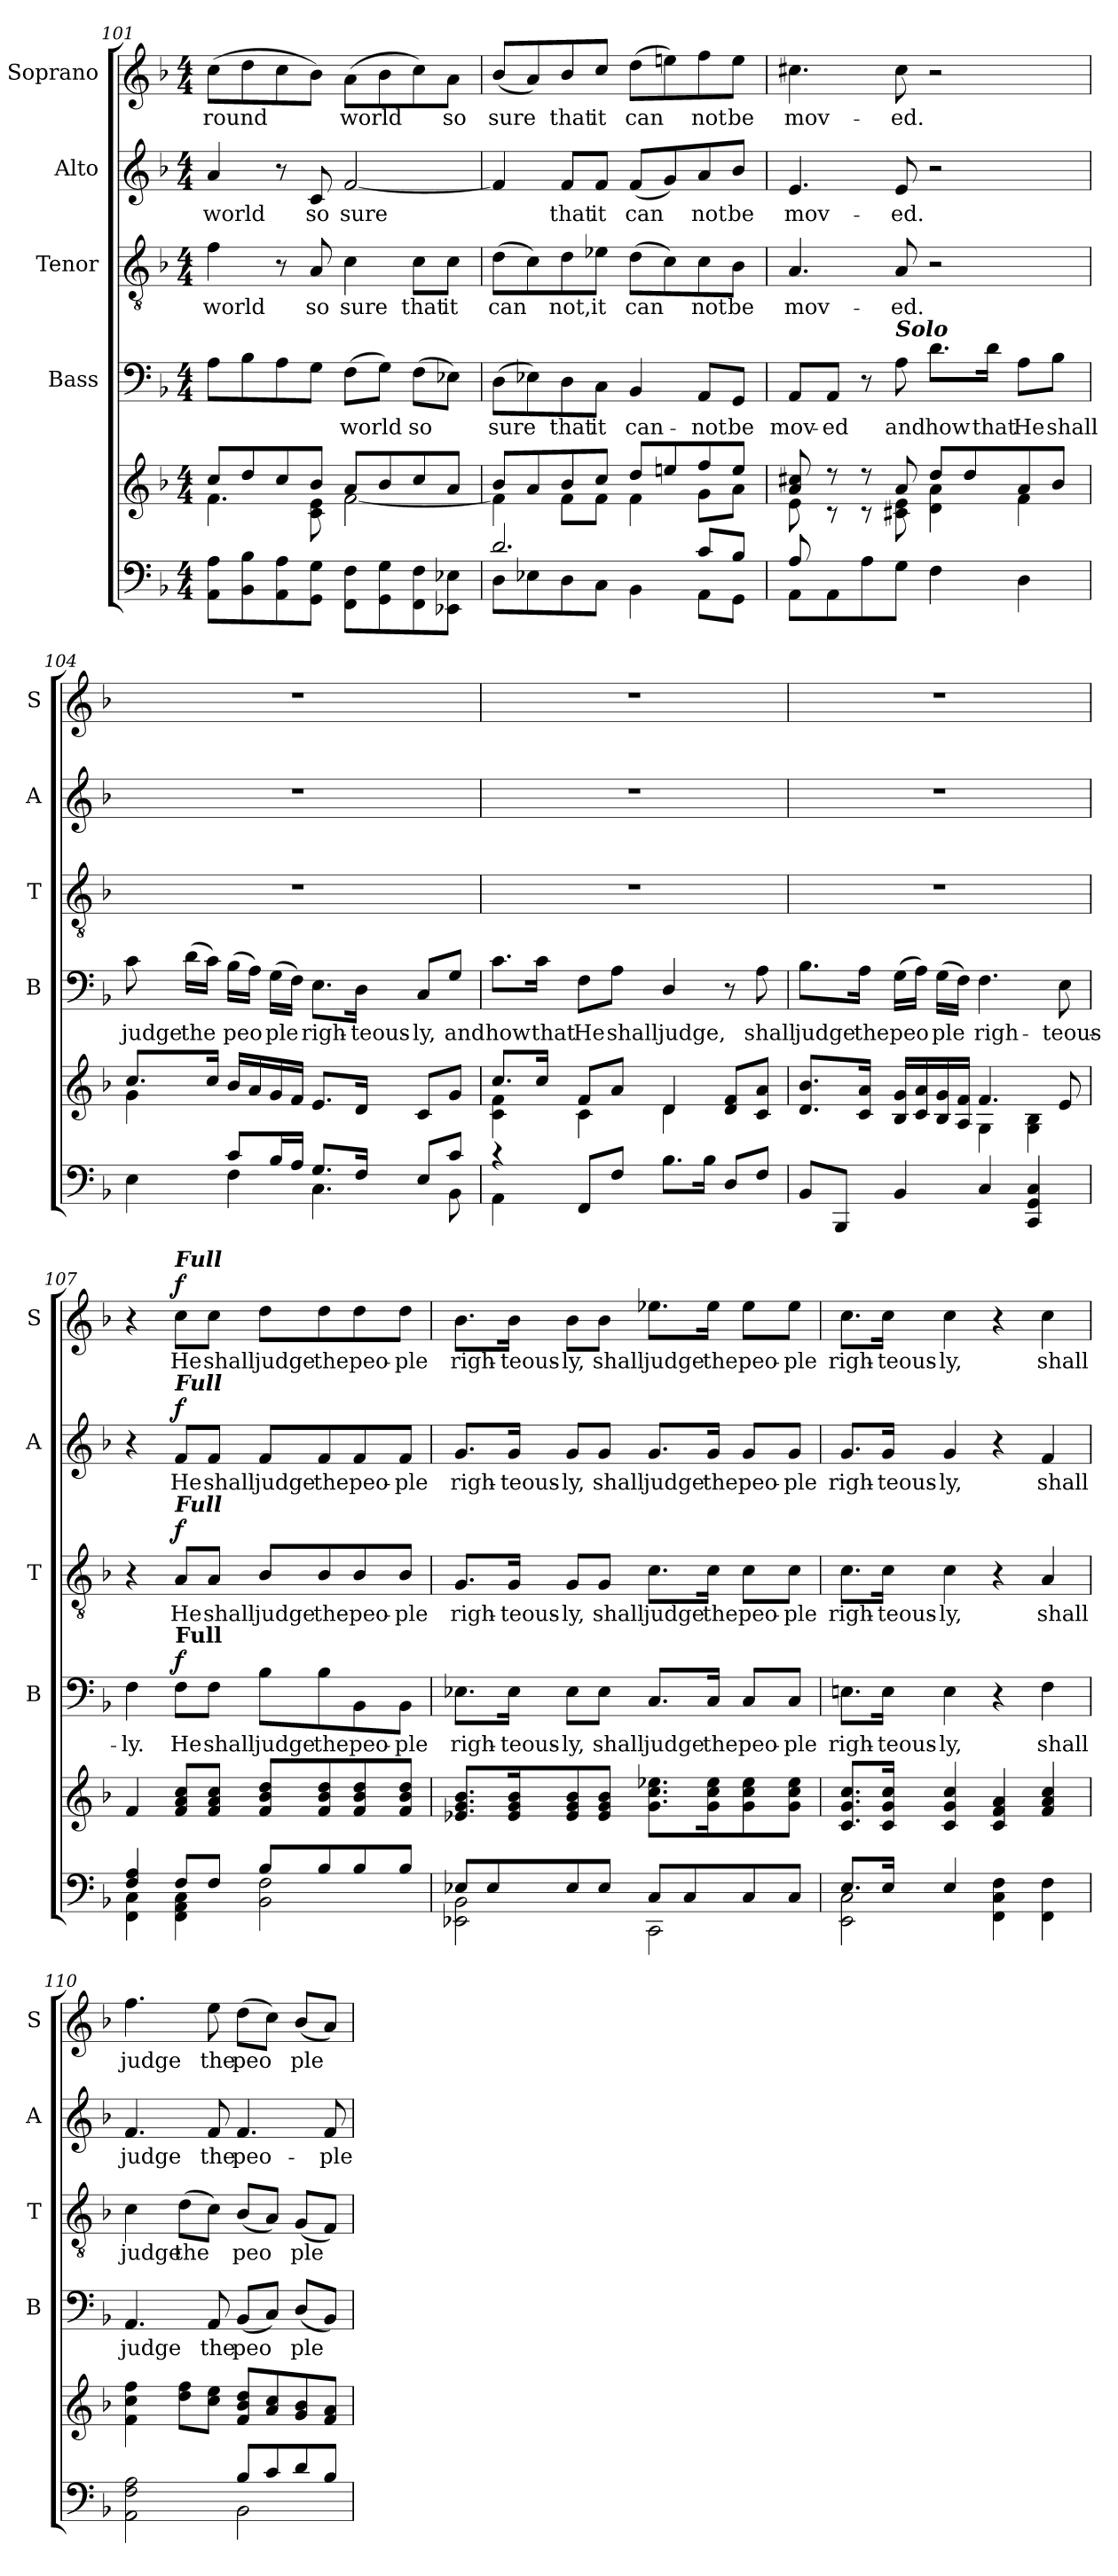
**kern	**kern	**kern	**text	**dynam	**kern	**text	**dynam	**kern	**text	**dynam	**kern	**text	**dynam
*part6	*part5	*part4	*part4	*part4	*part3	*part3	*part3	*part2	*part2	*part2	*part1	*part1	*part1
*staff6	*staff5	*staff4	*staff4	*staff4	*staff3	*staff3	*staff3	*staff2	*staff2	*staff2	*staff1	*staff1	*staff1
*	*	*I"Bass	*	*	*I"Tenor	*	*	*I"Alto	*	*	*I"Soprano	*	*
*	*	*I'B	*	*	*I'T	*	*	*I'A	*	*	*I'S	*	*
*clefF4	*clefG2	*clefF4	*	*	*clefGv2	*	*	*clefG2	*	*	*clefG2	*	*
*k[b-]	*k[b-]	*k[b-]	*	*	*k[b-]	*	*	*k[b-]	*	*	*k[b-]	*	*
*F:	*F:	*F:	*	*	*F:	*	*	*F:	*	*	*F:	*	*
*M4/4	*M4/4	*M4/4	*	*	*M4/4	*	*	*M4/4	*	*	*M4/4	*	*
=101	=101	=101	=101	=101	=101	=101	=101	=101	=101	=101	=101	=101	=101
*^	*^	*	*	*	*	*	*	*	*	*	*	*	*
!	!	!	!	!	!	!	!	!LO:LY:b	!	!	!LO:LY:b	!	!	!LO:LY:b	!
1ryy	8AA\ 8A\L	8cc/L	4.f\	8A\L	.	.	4f\	world	.	4a/	world	.	(>8cc\L	round	.
.	8BB-\ 8B-\	8dd/	.	8B-\	.	.	.	.	.	.	.	.	8dd\	.	.
.	8AA\ 8A\	8cc/	.	8A\	.	.	8r	.	.	8r	.	.	8cc\	.	.
!	!	!	!	!	!	!	!	!LO:LY:b	!	!	!LO:LY:b	!	!	!	!
.	8GG\ 8G\J	8b-/J	8c\ 8e\	8G\J	.	.	8A/	so	.	8c/	so	.	8b-\J)	.	.
!	!	!	!	!	!LO:LY:b	!	!	!LO:LY:b	!	!	!LO:LY:b	!	!	!LO:LY:b	!
.	8FF\ 8F\L	8a/L	[2f\	(>8F\L	world	.	4c\	sure	.	[2f/	sure	.	(>8a\L	world	.
.	8GG\ 8G\	8b-/	.	8G\J)	.	.	.	.	.	.	.	.	8b-\	.	.
!	!	!	!	!	!LO:LY:b	!	!	!LO:LY:b	!	!	!	!	!	!	!
.	8FF\ 8F\	8cc/	.	(>8F\L	so	.	8c\L	that	.	.	.	.	8cc\)	.	.
!	!	!	!	!	!	!	!	!LO:LY:b	!	!	!	!	!	!LO:LY:b	!
.	8EE-X\ 8E-X\J	8a/J	.	8E-X\J)	.	.	8c\J	it	.	.	.	.	8a\J	so	.
=102	=102	=102	=102	=102	=102	=102	=102	=102	=102	=102	=102	=102	=102	=102	=102
!	!	!	!	!	!LO:LY:b	!	!	!LO:LY:b	!	!	!	!	!	!LO:LY:b	!
2.d/	8D\L	8b-/L	4f\]	(>8D\L	sure	.	(>8d\L	can­	.	4f/]	.	.	(<8b-/L	sure	.
.	8E-X\	8a/	.	8E-X\)	.	.	8c\)	.	.	.	.	.	8a/)	.	.
!	!	!	!	!	!LO:LY:b	!	!	!LO:LY:b	!	!	!LO:LY:b	!	!	!LO:LY:b	!
.	8D\	8b-/	8f\L	8D\	that	.	8d\	not,	.	8f/L	that	.	8b-/	that	.
!	!	!	!	!	!LO:LY:b	!	!	!LO:LY:b	!	!	!LO:LY:b	!	!	!LO:LY:b	!
.	8C\J	8cc/J	8f\J	8C\J	it	.	8e-X\J	it	.	8f/J	it	.	8cc/J	it	.
!	!	!	!	!	!LO:LY:b	!	!	!LO:LY:b	!	!	!LO:LY:b	!	!	!LO:LY:b	!
.	4BB-\	8dd/L	4f\	4BB-/	can-	.	(>8d\L	can­	.	(<8f/L	can­	.	(>8dd\L	can­	.
.	.	8eeni/	.	.	.	.	8c\)	.	.	8g/)	.	.	8eeni\)	.	.
!	!	!	!	!	!LO:LY:b	!	!	!LO:LY:b	!	!	!LO:LY:b	!	!	!LO:LY:b	!
8c/L	8AA\L	8ff/	8g\L	8AA/L	-not	.	8c\	not	.	8a/	not	.	8ff\	not	.
!	!	!	!	!	!LO:LY:b	!	!	!LO:LY:b	!	!	!LO:LY:b	!	!	!LO:LY:b	!
8B-/J	8GG\J	8ee/J	8a\J	8GG/J	be	.	8B-\J	be	.	8b-/J	be	.	8ee\J	be	.
!!LO:LB:g=z
=103	=103	=103	=103	=103	=103	=103	=103	=103	=103	=103	=103	=103	=103	=103	=103
!	!	!	!	!	!LO:LY:b	!	!	!LO:LY:b	!	!	!LO:LY:b	!	!	!LO:LY:b	!
8A/	8AA\L	8a/ 8cc#X/	8e\	8AA/L	mov-	.	4.A/	mov-	.	4.e/	mov-	.	4.cc#X\	mov-	.
!	!	!	!	!	!LO:LY:b	!	!	!	!	!	!	!	!	!	!
2..ryy	8AA\	8r	8r	8AA/J	-ed	.	.	.	.	.	.	.	.	.	.
.	8A\	8r	8r	8r	.	.	.	.	.	.	.	.	.	.	.
!	!	!	!	!LO:TX:a:Bi:t=Solo	!	!	!	!	!	!	!	!	!	!	!
!	!	!	!	!	!LO:LY:b	!	!	!LO:LY:b	!	!	!LO:LY:b	!	!	!LO:LY:b	!
.	8G\J	8a/	8c#X\ 8e\	8A\	and	.	8A/	-ed.	.	8e/	-ed.	.	8cc#\	-ed.	.
!	!	!	!	!	!LO:LY:b	!	!	!	!	!	!	!	!	!	!
.	4F\	8dd/L	4d\ 4a\	8.d\L	how	.	2r	.	.	2r	.	.	2r	.	.
.	.	8dd/	.	.	.	.	.	.	.	.	.	.	.	.	.
!	!	!	!	!	!LO:LY:b	!	!	!	!	!	!	!	!	!	!
.	.	.	.	16d\Jk	that	.	.	.	.	.	.	.	.	.	.
!	!	!	!	!	!LO:LY:b	!	!	!	!	!	!	!	!	!	!
.	4D\	8a/	4f\	8A\L	He	.	.	.	.	.	.	.	.	.	.
!	!	!	!	!	!LO:LY:b	!	!	!	!	!	!	!	!	!	!
.	.	8b-/J	.	8B-\J	shall	.	.	.	.	.	.	.	.	.	.
=104	=104	=104	=104	=104	=104	=104	=104	=104	=104	=104	=104	=104	=104	=104	=104
!	!	!	!	!	!LO:LY:b	!	!	!	!	!	!	!	!	!	!
4ryy	4E\	8.cc/L	4g\	8c\	judge	.	1r	.	.	1r	.	.	1r	.	.
!	!	!	!	!	!LO:LY:b	!	!	!	!	!	!	!	!	!	!
.	.	.	.	(>16d\LL	the	.	.	.	.	.	.	.	.	.	.
.	.	16cc/Jk	.	16c\JJ)	.	.	.	.	.	.	.	.	.	.	.
!	!	!	!	!	!LO:LY:b	!	!	!	!	!	!	!	!	!	!
8c/L	4F\	16b-/LL	2.ryy	(>16B-\LL	peo	.	.	.	.	.	.	.	.	.	.
.	.	16a/	.	16A\JJ)	.	.	.	.	.	.	.	.	.	.	.
!	!	!	!	!	!LO:LY:b	!	!	!	!	!	!	!	!	!	!
16B-/L	.	16g/	.	(>16G\LL	ple	.	.	.	.	.	.	.	.	.	.
16A/JJ	.	16f/JJ	.	16F\JJ)	.	.	.	.	.	.	.	.	.	.	.
!	!	!	!	!	!LO:LY:b	!	!	!	!	!	!	!	!	!	!
8.G/L	4.C\	8.e/L	.	8.E\L	righ-	.	.	.	.	.	.	.	.	.	.
!	!	!	!	!	!LO:LY:b	!	!	!	!	!	!	!	!	!	!
16F/Jk	.	16d/Jk	.	16D\Jk	-teous-	.	.	.	.	.	.	.	.	.	.
!	!	!	!	!	!LO:LY:b	!	!	!	!	!	!	!	!	!	!
8E/L	.	8c/L	.	8C/L	-ly,	.	.	.	.	.	.	.	.	.	.
!	!	!	!	!	!LO:LY:b	!	!	!	!	!	!	!	!	!	!
8c/J	8BB-\	8g/J	.	8G/J	and	.	.	.	.	.	.	.	.	.	.
=105	=105	=105	=105	=105	=105	=105	=105	=105	=105	=105	=105	=105	=105	=105	=105
!	!	!	!	!	!LO:LY:b	!	!	!	!	!	!	!	!	!	!
4rc	4AA\	8.cc/L	4c\ 4f\	8.c\L	how	.	1r	.	.	1r	.	.	1r	.	.
!	!	!	!	!	!LO:LY:b	!	!	!	!	!	!	!	!	!	!
.	.	16cc/Jk	.	16c\Jk	that	.	.	.	.	.	.	.	.	.	.
!	!	!	!	!	!LO:LY:b	!	!	!	!	!	!	!	!	!	!
8FF/L	2.ryy	8f/L	4c\	8F\L	He	.	.	.	.	.	.	.	.	.	.
!	!	!	!	!	!LO:LY:b	!	!	!	!	!	!	!	!	!	!
8F/J	.	8a/J	.	8A\J	shall	.	.	.	.	.	.	.	.	.	.
!	!	!	!	!	!LO:LY:b	!	!	!	!	!	!	!	!	!	!
8.B-\L	.	4d/	4d\	4D/	judge,	.	.	.	.	.	.	.	.	.	.
16B-\Jk	.	.	.	.	.	.	.	.	.	.	.	.	.	.	.
8D/L	.	8d/ 8f/L	4ryy	8r	.	.	.	.	.	.	.	.	.	.	.
!	!	!	!	!	!LO:LY:b	!	!	!	!	!	!	!	!	!	!
8F/J	.	8c/ 8a/J	.	8A\	shall	.	.	.	.	.	.	.	.	.	.
*v	*v	*	*	*	*	*	*	*	*	*	*	*	*	*	*
!!LO:PB:g=z
=106	=106	=106	=106	=106	=106	=106	=106	=106	=106	=106	=106	=106	=106	=106
!	!	!	!	!LO:LY:b	!	!	!	!	!	!	!	!	!	!
8BB-/L	8.d/ 8.b-/L	2ryy	8.B-\L	judge	.	1r	.	.	1r	.	.	1r	.	.
8BBB-/J	.	.	.	.	.	.	.	.	.	.	.	.	.	.
!	!	!	!	!LO:LY:b	!	!	!	!	!	!	!	!	!	!
.	16c/ 16a/Jk	.	16A\Jk	the	.	.	.	.	.	.	.	.	.	.
!	!	!	!	!LO:LY:b	!	!	!	!	!	!	!	!	!	!
4BB-/	16B-/ 16g/LL	.	(>16G\LL	peo	.	.	.	.	.	.	.	.	.	.
.	16c/ 16a/	.	16A\JJ)	.	.	.	.	.	.	.	.	.	.	.
!	!	!	!	!LO:LY:b	!	!	!	!	!	!	!	!	!	!
.	16B-/ 16g/	.	(>16G\LL	ple	.	.	.	.	.	.	.	.	.	.
.	16A/ 16f/JJ	.	16F\JJ)	.	.	.	.	.	.	.	.	.	.	.
!	!	!	!	!LO:LY:b	!	!	!	!	!	!	!	!	!	!
4C/	4.f/	4G\	4.F\	righ-	.	.	.	.	.	.	.	.	.	.
4CC/ 4GG/ 4C/	.	4G\ 4B-\	.	.	.	.	.	.	.	.	.	.	.	.
!	!	!	!	!LO:LY:b	!	!	!	!	!	!	!	!	!	!
.	8e/	.	8E\	-teous-	.	.	.	.	.	.	.	.	.	.
*	*v	*v	*	*	*	*	*	*	*	*	*	*	*	*
=107	=107	=107	=107	=107	=107	=107	=107	=107	=107	=107	=107	=107	=107
*^	*	*	*	*	*	*	*	*	*	*	*	*	*
!	!	!	!	!LO:LY:b	!	!	!	!	!	!	!	!	!	!
4F/ 4A/	4FF\ 4C\	4f/	4F\	-ly.	.	4r	.	.	4r	.	.	4r	.	.
!	!	!	!	!	!	!	!	!	!	!	!	!LO:TX:a:Bi:t=Full	!	!
!	!	!	!	!	!	!	!	!	!LO:TX:a:Bi:t=Full	!	!	!	!	!
!	!	!	!	!	!	!LO:TX:a:Bi:t=Full	!	!	!	!	!	!	!	!
!	!	!	!LO:TX:a:B:t=Full	!	!	!	!	!	!	!	!	!	!	!
!	!	!	!	!LO:LY:b	!LO:DY:b	!	!LO:LY:b	!LO:DY:b	!	!LO:LY:b	!LO:DY:b	!	!LO:LY:b	!LO:DY:b
8F/L	4FF\ 4AA\ 4C\	8f/ 8a/ 8cc/L	8F\L	He	f	8A/L	He	f	8f/L	He	f	8cc\L	He	f
!	!	!	!	!LO:LY:b	!	!	!LO:LY:b	!	!	!LO:LY:b	!	!	!LO:LY:b	!
8F/J	.	8f/ 8a/ 8cc/J	8F\J	shall	.	8A/J	shall	.	8f/J	shall	.	8cc\J	shall	.
!	!	!	!	!LO:LY:b	!	!	!LO:LY:b	!	!	!LO:LY:b	!	!	!LO:LY:b	!
8B-/L	2BB-\ 2F\	8f/ 8b-/ 8dd/L	8B-\L	judge	.	8B-/L	judge	.	8f/L	judge	.	8dd\L	judge	.
!	!	!	!	!LO:LY:b	!	!	!LO:LY:b	!	!	!LO:LY:b	!	!	!LO:LY:b	!
8B-/	.	8f/ 8b-/ 8dd/	8B-\	the	.	8B-/	the	.	8f/	the	.	8dd\	the	.
!	!	!	!	!LO:LY:b	!	!	!LO:LY:b	!	!	!LO:LY:b	!	!	!LO:LY:b	!
8B-/	.	8f/ 8b-/ 8dd/	8BB-\	peo-	.	8B-/	peo-	.	8f/	peo-	.	8dd\	peo-	.
!	!	!	!	!LO:LY:b	!	!	!LO:LY:b	!	!	!LO:LY:b	!	!	!LO:LY:b	!
8B-/J	.	8f/ 8b-/ 8dd/J	8BB-\J	-ple	.	8B-/J	-ple	.	8f/J	-ple	.	8dd\J	-ple	.
=108	=108	=108	=108	=108	=108	=108	=108	=108	=108	=108	=108	=108	=108	=108
!	!	!	!	!LO:LY:b	!	!	!LO:LY:b	!	!	!LO:LY:b	!	!	!LO:LY:b	!
8E-X/L	2EE-X\ 2BB-\	8.e-X/ 8.g/ 8.b-/L	8.E-X\L	righ-	.	8.G/L	righ-	.	8.g/L	righ-	.	8.b-\L	righ-	.
8E-/	.	.	.	.	.	.	.	.	.	.	.	.	.	.
!	!	!	!	!LO:LY:b	!	!	!LO:LY:b	!	!	!LO:LY:b	!	!	!LO:LY:b	!
.	.	16e-/ 16g/ 16b-/K	16E-\Jk	-teous-	.	16G/Jk	-teous-	.	16g/Jk	-teous-	.	16b-\Jk	-teous-	.
!	!	!	!	!LO:LY:b	!	!	!LO:LY:b	!	!	!LO:LY:b	!	!	!LO:LY:b	!
8E-/	.	8e-/ 8g/ 8b-/	8E-\L	-ly,	.	8G/L	-ly,	.	8g/L	-ly,	.	8b-\L	-ly,	.
!	!	!	!	!LO:LY:b	!	!	!LO:LY:b	!	!	!LO:LY:b	!	!	!LO:LY:b	!
8E-/J	.	8e-/ 8g/ 8b-/J	8E-\J	shall	.	8G/J	shall	.	8g/J	shall	.	8b-\J	shall	.
!	!	!	!	!LO:LY:b	!	!	!LO:LY:b	!	!	!LO:LY:b	!	!	!LO:LY:b	!
8C/L	2CC\	8.g\ 8.cc\ 8.ee-X\L	8.C/L	judge	.	8.c\L	judge	.	8.g/L	judge	.	8.ee-X\L	judge	.
8C/	.	.	.	.	.	.	.	.	.	.	.	.	.	.
!	!	!	!	!LO:LY:b	!	!	!LO:LY:b	!	!	!LO:LY:b	!	!	!LO:LY:b	!
.	.	16g\ 16cc\ 16ee-\K	16C/Jk	the	.	16c\Jk	the	.	16g/Jk	the	.	16ee-\Jk	the	.
!	!	!	!	!LO:LY:b	!	!	!LO:LY:b	!	!	!LO:LY:b	!	!	!LO:LY:b	!
8C/	.	8g\ 8cc\ 8ee-\	8C/L	peo-	.	8c\L	peo-	.	8g/L	peo-	.	8ee-\L	peo-	.
!	!	!	!	!LO:LY:b	!	!	!LO:LY:b	!	!	!LO:LY:b	!	!	!LO:LY:b	!
8C/J	.	8g\ 8cc\ 8ee-\J	8C/J	-ple	.	8c\J	-ple	.	8g/J	-ple	.	8ee-\J	-ple	.
!!LO:PB:g=z
=109	=109	=109	=109	=109	=109	=109	=109	=109	=109	=109	=109	=109	=109	=109
!	!	!	!	!LO:LY:b	!	!	!LO:LY:b	!	!	!LO:LY:b	!	!	!LO:LY:b	!
8.E/L	2EE\ 2C\	8.c/ 8.g/ 8.cc/L	8.Eni\L	righ-	.	8.c\L	righ-	.	8.g/L	righ-	.	8.cc\L	righ-	.
!	!	!	!	!LO:LY:b	!	!	!LO:LY:b	!	!	!LO:LY:b	!	!	!LO:LY:b	!
16E/Jk	.	16c/ 16g/ 16cc/Jk	16E\Jk	-teous-	.	16c\Jk	-teous-	.	16g/Jk	-teous-	.	16cc\Jk	-teous-	.
!	!	!	!	!LO:LY:b	!	!	!LO:LY:b	!	!	!LO:LY:b	!	!	!LO:LY:b	!
4E/	.	4c/ 4g/ 4cc/	4E\	-ly,	.	4c\	-ly,	.	4g/	-ly,	.	4cc\	-ly,	.
2ryy	4FF\ 4C\ 4F\	4c/ 4f/ 4a/	4r	.	.	4r	.	.	4r	.	.	4r	.	.
!	!	!	!	!LO:LY:b	!	!	!LO:LY:b	!	!	!LO:LY:b	!	!	!LO:LY:b	!
.	4FF\ 4F\	4f/ 4a/ 4cc/	4F\	shall	.	4A/	shall	.	4f/	shall	.	4cc\	shall	.
=110	=110	=110	=110	=110	=110	=110	=110	=110	=110	=110	=110	=110	=110	=110
!	!	!	!	!LO:LY:b	!	!	!LO:LY:b	!	!	!LO:LY:b	!	!	!LO:LY:b	!
2ryy	2AA\ 2F\ 2A\	4f\ 4cc\ 4ff\	4.AA/	judge	.	4c\	judge	.	4.f/	judge	.	4.ff\	judge	.
!	!	!	!	!	!	!	!LO:LY:b	!	!	!	!	!	!	!
.	.	8dd\ 8ff\L	.	.	.	(>8d\L	the	.	.	.	.	.	.	.
!	!	!	!	!LO:LY:b	!	!	!	!	!	!LO:LY:b	!	!	!LO:LY:b	!
.	.	8cc\ 8ee\J	8AA/	the	.	8c\J)	.	.	8f/	the	.	8ee\	the	.
!	!	!	!	!LO:LY:b	!	!	!LO:LY:b	!	!	!LO:LY:b	!	!	!LO:LY:b	!
8B-/L	2BB-\	8f/ 8b-/ 8dd/L	(<8BB-/L	peo­	.	(<8B-/L	peo­	.	4.f/	peo-	.	(>8dd\L	peo­	.
8c/	.	8a/ 8cc/	8C/J)	.	.	8A/J)	.	.	.	.	.	8cc\J)	.	.
!	!	!	!	!LO:LY:b	!	!	!LO:LY:b	!	!	!	!	!	!LO:LY:b	!
8d/	.	8g/ 8b-/	(<8D/L	ple	.	(<8G/L	ple	.	.	.	.	(<8b-/L	ple	.
!	!	!	!	!	!	!	!	!	!	!LO:LY:b	!	!	!	!
8B-/J	.	8f/ 8a/J	8BB-/J)	.	.	8F/J)	.	.	8f/	-ple	.	8a/J)	.	.
*v	*v	*	*	*	*	*	*	*	*	*	*	*	*	*
=	=	=	=	=	=	=	=	=	=	=	=	=	=
*-	*-	*-	*-	*-	*-	*-	*-	*-	*-	*-	*-	*-	*-
